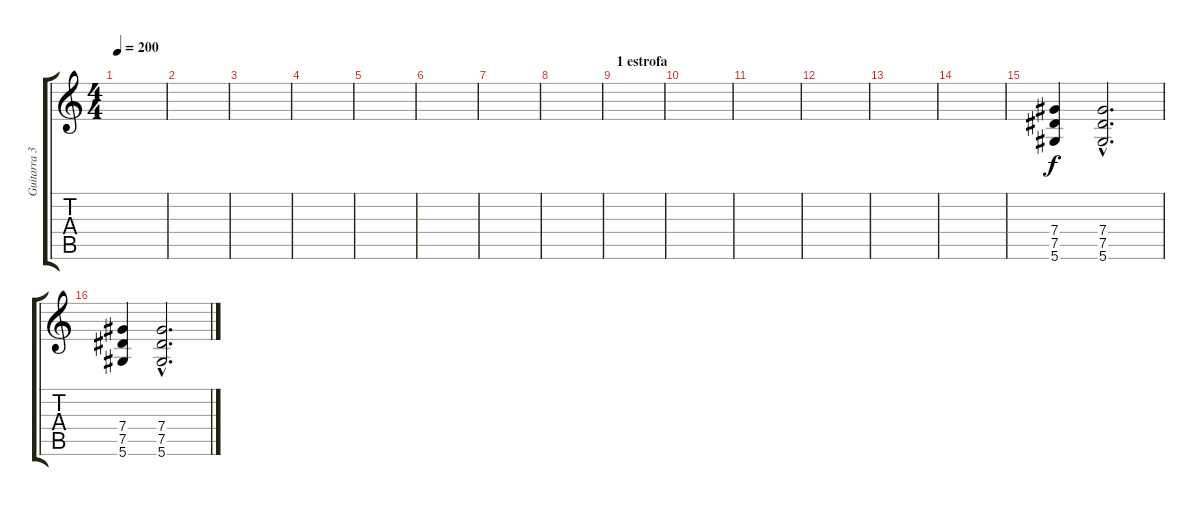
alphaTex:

\track ("Guitarra 3" "Guitarra 3") {instrument distortionguitar}
\staff {score tabs}
\tuning (Eb4 Bb3 Gb3 Db3 Ab2 Eb2) {hide}
\ts (4 4)
\tempo 200
\clef g2
\ks c
|
|
|
|
|
|
|
|
\section ("" "1 estrofa")
|
|
|
|
|
|
(7.4 7.5 5.6).4 (7.4{hac} 7.5{hac} 5.6{hac}).2{d} |
(7.4 7.5 5.6).4 (7.4{hac} 7.5{hac} 5.6{hac}).2{d}
